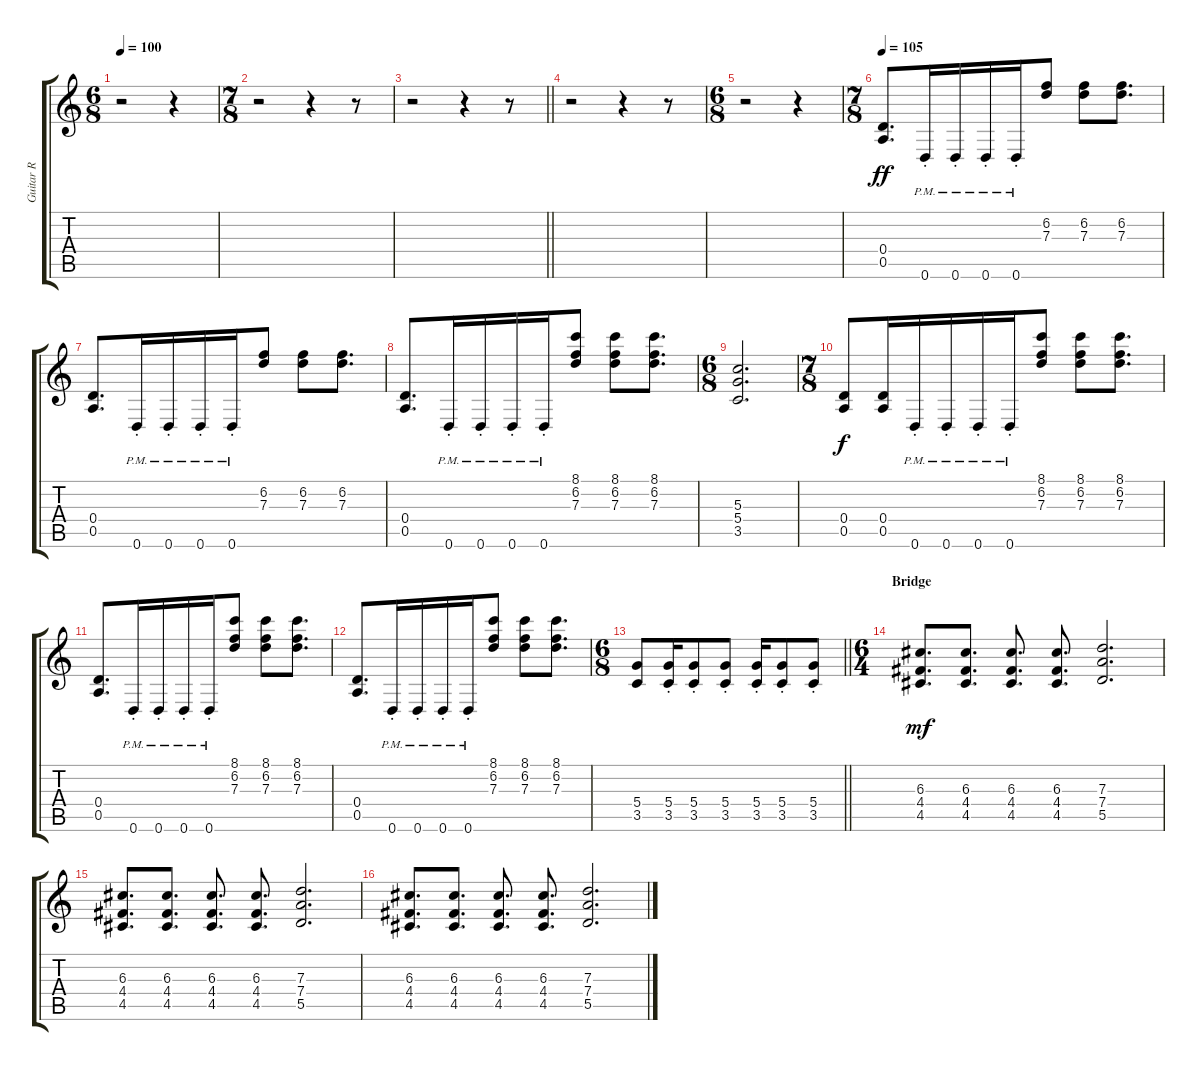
\track ("Guitar R" "Guitar R") {instrument distortionguitar}
\staff {score tabs}
\tuning (E4 B3 G3 D3 A2 D2) {hide}
\ts (6 8)
\tempo 100
\clef g2
\ks c
r.2{dy f} r.4 |
\ts (7 8)
r.2 r.4 r.8 |
\barLineRight lightlight
r.2 r.4 r.8 |
r.2 r.4 r.8 |
\ts (6 8)
r.2 r.4 |
\ts (7 8)
\tempo 105
(0.4 0.5).8{d dy ff} 0.6{pm st}.16 0.6{pm st}.16 0.6{pm st}.16 0.6{pm st}.16 (6.2 7.3).8 (6.2 7.3).8 (6.2 7.3).8{d} |
(0.4 0.5).8{d} 0.6{pm st}.16 0.6{pm st}.16 0.6{pm st}.16 0.6{pm st}.16 (6.2 7.3).8 (6.2 7.3).8 (6.2 7.3).8{d} |
(0.4 0.5).8{d} 0.6{pm st}.16 0.6{pm st}.16 0.6{pm st}.16 0.6{pm st}.16 (8.1 6.2 7.3).8 (8.1 6.2 7.3).8 (8.1 6.2 7.3).8{d} |
\ts (6 8)
(5.3 5.4 3.5).2{d} |
\ts (7 8)
(0.4 0.5).8{dy f} (0.4 0.5).16 0.6{pm st}.16 0.6{pm st}.16 0.6{pm st}.16 0.6{pm st}.16 (8.1 6.2 7.3).8 (8.1 6.2 7.3).8 (8.1 6.2 7.3).8{d} |
(0.4 0.5).8{d} 0.6{pm st}.16 0.6{pm st}.16 0.6{pm st}.16 0.6{pm st}.16 (8.1 6.2 7.3).8 (8.1 6.2 7.3).8 (8.1 6.2 7.3).8{d} |
(0.4 0.5).8{d} 0.6{pm st}.16 0.6{pm st}.16 0.6{pm st}.16 0.6{pm st}.16 (8.1 6.2 7.3).8 (8.1 6.2 7.3).8 (8.1 6.2 7.3).8{d} |
\ts (6 8)
\barLineRight lightlight
(5.4 3.5).8 (5.4{st} 3.5{st}).16 (5.4{st} 3.5{st}).8 (5.4{st} 3.5{st}).8 (5.4{st} 3.5{st}).16 (5.4{st} 3.5{st}).8 (5.4{st} 3.5{st}).8 |
\ts (6 4)
\section ("" "Bridge")
(6.3 4.4 4.5).8{d dy mf} (6.3 4.4 4.5).8{d} (6.3 4.4 4.5).8{d} (6.3 4.4 4.5).8{d} (7.3 7.4 5.5).2{d} |
(6.3 4.4 4.5).8{d} (6.3 4.4 4.5).8{d} (6.3 4.4 4.5).8{d} (6.3 4.4 4.5).8{d} (7.3 7.4 5.5).2{d} |
(6.3 4.4 4.5).8{d} (6.3 4.4 4.5).8{d} (6.3 4.4 4.5).8{d} (6.3 4.4 4.5).8{d} (7.3 7.4 5.5).2{d}
